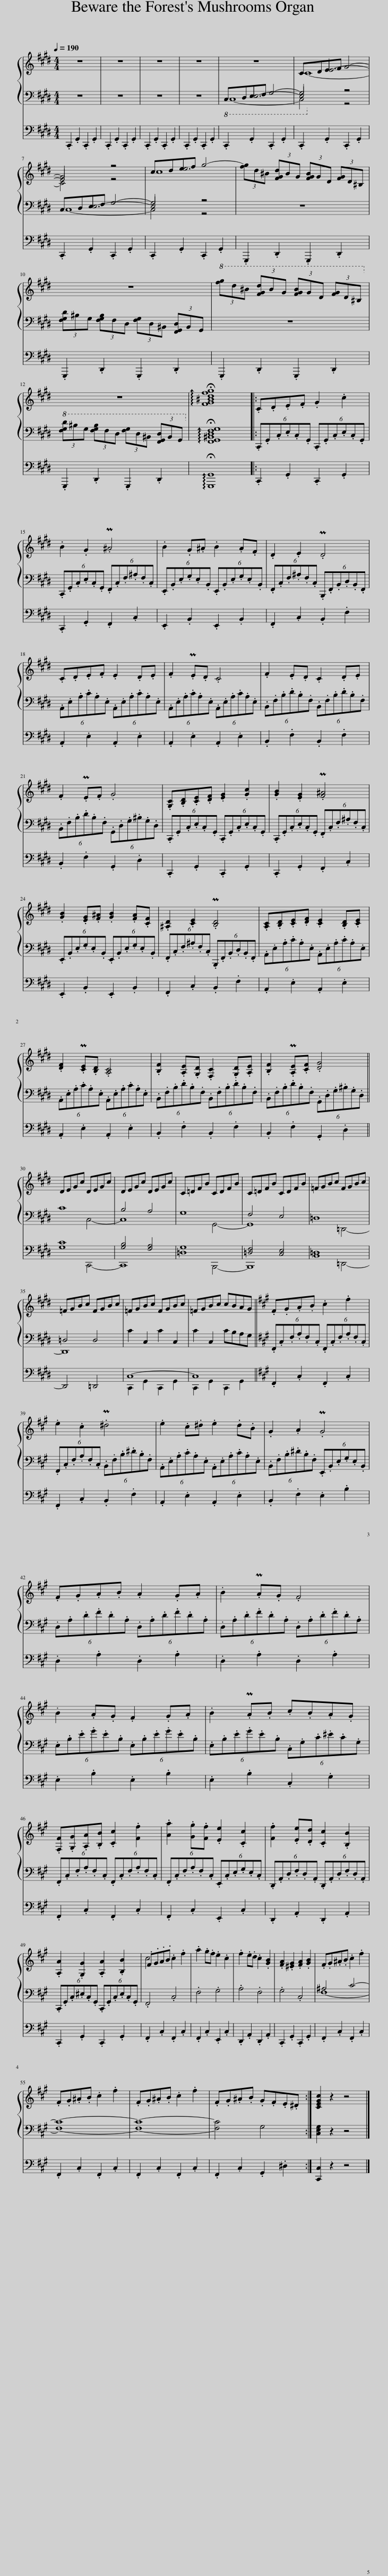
X:1
%%score { ( 1 6 7 ) | ( 2 4 5 ) | ( 3 8 ) }
L:1/8
Q:1/4=190
M:4/4
I:linebreak $
K:E
V:1 treble
V:6 treble
V:7 treble
V:2 bass
V:4 bass
V:5 bass
V:3 bass
V:8 bass
V:1
 z8 | z8 | z8 | z8 | z8 | %5
 CDEF G4- |$ G4 z4 | cdef g4- | (3[fg]d^B (3[FGd]BG (3[FGB]GD (3[FG]D^B, |$ z8 | %10
!8va(! (3[f'g']d'^b (3[fgd']bg (3[fgb]gd (3[fg]d^B!8va)! |$ z8 | !arpeggio!!fermata![FG^Bdfg]8 |: .C.D.E.F .G2 .c2 |$ .B2 .G2 .P^A4 | %15
 .B2 .G.^A .B2 .A.F | .D2 .E2 .PD4 |$ .C.D.E.F .E2 .D.E | .F2 .PE.D .C4 | .F2 .E.D .C2 .D.E |$ %20
 .F2 .PE.F .G4 | .[G,C].[B,D].[CE].[DF] .[EG]2 .[Gc]2 | .[GB]2 .[EG]2 .P[F^A]4 |$ .[GB]2 .[EG].[F^A] .[GB]2 .[FA].[CF] | .[^A,D]2 .[CE]2 .P[B,D]4 | %25
 .[A,C].[B,D].[CE].[DF] .[CE]2 .[B,D].[CE] |$ .[DF]2 .P[CE].[B,D] .[A,C]4 | .[B,F]2 .[A,E].[G,D] .[F,C]2 .[G,D].[A,E] | .[B,F]2 .P[A,E].[CF] .[DG]4 ||$ DEGc DEGc | %30
 DEGc DEGc | C=DFB CDFB | C=DFB CDFB | =FGBc FGBc |$ =FGBc FGBc | %35
 =FGBc FGBc | =FGBc cBAG ||[K:A] .F.G.A.B .c2 .f2 |$ .e2 .c2 .P^d4 | .e2 .c.^d .e2 .d.B | %40
 .G2 .A2 .PG4 |$ .F.G.A.B .A2 .G.A | .B2 .PA.G .F4 |$ .B2 .A.G .F2 .G.A | .B2 .PA.B .c.B.A.G |$ %45
 .[F,F].[G,G].[A,A].[B,B] .[Cc]2 .[Ff]2 | .[Aa]2 .[Gg].[Ff] .[Ee]2 .[Cc]2 | .[Ff]2 .[Ee].[Dd] .[Cc]2 .[B,B]2 |$ .[A,A]2 .[G,G]2 .[A,A]2 .[B,B]2 | .F.G.A.B .c2 .f2 | %50
 .a2 .g.f .e2 .c2 | .f2 .e.d .c2 .[GB]2 | .[FA]2 .[^EG]2 .[FA]2 .[GB]2 | .F.G.^A.B .c2 .f2 |$ .F.G.^A.B .c2 .f2 | %55
 .F.G.^A.B .c2 .f2 | .F.G.^A.B .G.F.E.^D :| [CEGc]2 z2 z4 |] %58
V:2
 z8 | z8 | z8 | z8 |!8vb(! C,,D,,E,,F,, G,,4- | %5
 G,,4!8vb)! z4 |$ C,D,E,F, G,4- | G,4 z4 | z8 |$ (3[F,G,D]^B,G, (3[F,G,B,]F,D, (3[F,G,]D,^B,, (3[F,,G,,D,]B,,G,, | %10
 z8 |$!8va(! (3[FGd]^BG (3[FGB]FD (3[FG]D^B, (3[F,G,D]B,G,!8va)! | !arpeggio!!fermata![F,,G,,^B,,D,F,G,]8 |: (6:4:6.C,,.G,,.C,.E,.C,.G,, (6:4:6.C,,.G,,.C,.E,.C,.G,, |$ (6:4:6.C,,.G,,.C,.E,.C,.G,, (6:4:6.F,,.C,.F,.^A,.F,.C, | %15
 (6:4:6.E,,.B,,.E,.G,.E,.B,, (6:4:6.E,,.B,,.E,.G,.E,.B,, | (6:4:6.F,,.C,.F,.^A,.F,.C, (6:4:6.B,,,.F,,.B,,.D,.B,,.F,, |$ (6:4:6.A,,.E,.A,.C.A,.E, (6:4:6.A,,.E,.A,.C.A,.E, | (6:4:6.A,,.E,.A,.C.A,.E, (6:4:6.A,,.E,.A,.C.A,.E, | (6:4:6.B,,.F,.B,.D.B,.F, (6:4:6.B,,.F,.B,.D.B,.F, |$ %20
 (6:4:6.B,,.F,.B,.D.B,.F, (6:4:6.G,,.D,.G,.^B,.G,.D, | (6:4:6.C,,.G,,.C,.E,.C,.G,, (6:4:6.C,,.G,,.C,.E,.C,.G,, | (6:4:6.C,,.G,,.C,.E,.C,.G,, (6:4:6.F,,.C,.F,.^A,.F,.C, |$ (6:4:6.E,,.B,,.E,.G,.E,.B,, (6:4:6.E,,.B,,.E,.G,.E,.B,, | (6:4:6.F,,.C,.F,.^A,.F,.C, (6:4:6.B,,,.F,,.B,,.D,.B,,.F,, | %25
 (6:4:6.A,,.E,.A,.C.A,.E, (6:4:6.A,,.E,.A,.C.A,.E, |$ (6:4:6.A,,.E,.A,.C.A,.E, (6:4:6.A,,.E,.A,.C.A,.E, | (6:4:6.B,,.F,.B,.D.B,.F, (6:4:6.B,,.F,.B,.D.B,.F, | (6:4:6.B,,.F,.B,.D.B,.F, (6:4:6.G,,.D,.G,.^B,.G,.D, ||$ C8 | %30
 B,4 A,4 | G,8 | F,4 E,4 | =D,8 |$ =D,4 D,4 | %35
 C2 C,2 C2 C,2 | C2 C,2 CB,A,G, ||[K:A] (6:4:6.F,,.C,.F,.A,.F,.C, (6:4:6.F,,.C,.F,.A,.F,.C, |$ (6:4:6.F,,.C,.F,.A,.F,.C, (6:4:6.B,,.F,.B,.^D.B,.F, | (6:4:6.A,,.E,.A,.C.A,.E, (6:4:6.A,,.E,.A,.C.A,.E, | %40
 (6:4:6.B,,.F,.B,.^D.B,.F, (6:4:6.E,,.B,,.E,.G,.E,.B,, |$ (6:4:6.D,.A,.D.F.D.A, (6:4:6.D,.A,.D.F.D.A, | (6:4:6.D,.A,.D.F.D.A, (6:4:6.D,.A,.D.F.D.A, |$ (6:4:6.E,.B,.E.G.E.B, (6:4:6.E,.B,.E.G.E.B, | (6:4:6.E,.B,.E.G.E.B, (6:4:6.C,.G,.C.^E.C.G, |$ %45
 (6:4:6.F,,.C,.F,.A,.F,.C, (6:4:6.F,,.C,.F,.A,.F,.C, | (6:4:6.F,,.C,.F,.A,.F,.C, (6:4:6.E,,.C,.E,.G,.E,.C, | (6:4:6.D,,.A,,.D,.F,.D,.A,, (6:4:6.D,,.A,,.D,.F,.D,.A,, |$ (6:4:6.C,,.G,,.C,.^E,.C,.G,, (6:4:6.C,,.G,,.C,.E,.C,.G,, | .F,,4 .C,4 | %50
 .F,4 .G,4 | .A,4 .F,4 | .G,4 .C,4 | ^A,4 C4- |$ C8- | %55
 C8- | [F,C]4 G,4 :| [C,E,G,]2 z2 z4 |] %58
V:3
 .C,,2 .G,,2 .C,,2 .G,,2 | .C,,2 .G,,2 .C,,2 .G,,2 | .C,,2 .G,,2 .C,,2 .G,,2 | .C,,2 .G,,2 .C,,2 .G,,2 | .C,,2 .G,,2 .C,,2 .G,,2 | %5
 .C,,2 .G,,2 .C,,2 .G,,2 |$ .C,,2 .G,,2 .C,,2 .G,,2 | .C,,2 .G,,2 .C,,2 .G,,2 | .G,,,2 .D,,2 .G,,,2 .D,,2 |$ .G,,,2 .D,,2 .G,,,2 .D,,2 | %10
 .G,,,2 .D,,2 .G,,,2 .D,,2 |$ .G,,,2 .D,,2 .G,,,2 .D,,2 | !arpeggio!!fermata![G,,,G,,]8 |: .C,,2 .G,,2 .C,,2 .G,,2 |$ .C,,2 .G,,2 .F,,2 .C,2 | %15
 .E,,2 .B,,2 .E,,2 .B,,2 | .F,,2 .C,2 .B,,2 .F,2 |$ .A,,2 .E,2 .A,,2 .E,2 | .A,,2 .E,2 .A,,2 .E,2 | .B,,2 .F,2 .B,,2 .F,2 |$ %20
 .B,,2 .F,2 .G,,2 .D,2 | .C,,2 .G,,2 .C,,2 .G,,2 | .C,,2 .G,,2 .F,,2 .C,2 |$ .E,,2 .B,,2 .E,,2 .B,,2 | .F,,2 .C,2 .B,,2 .F,2 | %25
 .A,,2 .E,2 .A,,2 .E,2 |$ .A,,2 .E,2 .A,,2 .E,2 | .B,,2 .F,2 .B,,2 .F,2 | .B,,2 .F,2 .G,,2 .D,2 ||$ [G,C]8 | %30
 [G,B,]4 [F,A,]4 | [=D,G,]8 | [=D,F,]4 [C,E,]4 | [B,,=D,]8 |$ D,,4 =D,,4 | %35
 C,8- | C,8 ||[K:A] .F,,2 .C,2 .F,,2 .C,2 |$ .F,,2 .C,2 .B,,2 .F,2 | .A,,2 .E,2 .A,,2 .E,2 | %40
 .B,,2 .F,2 .E,2 .B,2 |$ .D,2 .A,2 .D,2 .A,2 | .D,2 .A,2 .D,2 .A,2 |$ .E,2 .B,2 .E,2 .B,2 | .E,2 .B,2 .C,2 .G,2 |$ %45
 .F,,2 .C,2 .F,,2 .C,2 | .F,,2 .C,2 .E,,2 .C,2 | .D,,2 .A,,2 .D,,2 .A,,2 |$ .C,,2 .G,,2 .C,,2 .G,,2 | .F,,2 .C,2 .F,,2 .C,2 | %50
 .F,,2 .C,2 .E,,2 .C,2 | .D,,2 .A,,2 .D,,2 .A,,2 | .C,,2 .G,,2 .C,,2 .G,,2 | .F,,2 .C,2 .F,,2 .C,2 |$ .F,,2 .C,2 .F,,2 .C,2 | %55
 .F,,2 .C,2 .F,,2 .C,2 | .F,,2 .C,2 .G,,2 .^D,2 :| [C,,C,]2 z2 z4 |] %58
V:4
 x8 | x8 | x8 | x8 |!8vb(! C,,8- | %5
 C,,4!8vb)! z4 |$ C,8- | C,4 z4 | x8 |$ x8 | %10
 x8 |$!8va(! x8!8va)! | x8 |: x8 |$ x8 | %15
 x8 | x8 |$ x8 | x8 | x8 |$ %20
 x8 | x8 | x8 |$ x8 | x8 | %25
 x8 |$ x8 | x8 | x8 ||$ x4 C,4- | %30
 C,8 | x4 G,,4- | G,,8 | x4 =D,,4- |$ D,,8 | %35
 x8 | x8 ||[K:A] x8 |$ x8 | x8 | %40
 x8 |$ x8 | x8 |$ x8 | x8 |$ %45
 x8 | x8 | x8 |$ x8 | x8 | %50
 x8 | x8 | x8 | F,8- |$ F,8- | %55
 F,8- | x8 :| x8 |] %58
V:5
 x8 | x8 | x8 | x8 |!8vb(! x2 E,,6- | %5
 E,,4!8vb)! z4 |$ x2 E,6- | E,4 z4 | x8 |$ x8 | %10
 x8 |$!8va(! x8!8va)! | x8 |: x8 |$ x8 | %15
 x8 | x8 |$ x8 | x8 | x8 |$ %20
 x8 | x8 | x8 |$ x8 | x8 | %25
 x8 |$ x8 | x8 | x8 ||$ x8 | %30
 x8 | x8 | x8 | x8 |$ x8 | %35
 x8 | x8 ||[K:A] x8 |$ x8 | x8 | %40
 x8 |$ x8 | x8 |$ x8 | x8 |$ %45
 x8 | x8 | x8 |$ x8 | x8 | %50
 x8 | x8 | x8 | x8 |$ x8 | %55
 x8 | x8 :| x8 |] %58
V:6
 x8 | x8 | x8 | x8 | x8 | %5
 C8- |$ C4 z4 | c8 | x8 |$ x8 | %10
!8va(! x8!8va)! |$ x8 | x8 |: x8 |$ x8 | %15
 x8 | x8 |$ x8 | x8 | x8 |$ %20
 x8 | x8 | x8 |$ x8 | x8 | %25
 x8 |$ x8 | x8 | x8 ||$ x8 | %30
 x8 | x8 | x8 | x8 |$ x8 | %35
 x8 | x8 ||[K:A] x8 |$ x8 | x8 | %40
 x8 |$ x8 | x8 |$ x8 | x8 |$ %45
 x8 | x8 | x8 |$ x8 | c4 x4 | %50
 x8 | x8 | x8 | x8 |$ x8 | %55
 x8 | x8 :| x8 |] %58
V:7
 x8 | x8 | x8 | x8 | x8 | %5
 x2 E6- |$ E4 z4 | x2 e6 | x8 |$ x8 | %10
!8va(! x8!8va)! |$ x8 | x8 |: x8 |$ x8 | %15
 x8 | x8 |$ x8 | x8 | x8 |$ %20
 x8 | x8 | x8 |$ x8 | x8 | %25
 x8 |$ x8 | x8 | x8 ||$ x8 | %30
 x8 | x8 | x8 | x8 |$ x8 | %35
 x8 | x8 ||[K:A] x8 |$ x8 | x8 | %40
 x8 |$ x8 | x8 |$ x8 | x8 |$ %45
 x8 | x8 | x8 |$ x8 | x8 | %50
 x8 | x8 | x8 | x8 |$ x8 | %55
 x8 | x8 :| x8 |] %58
V:8
 x8 | x8 | x8 | x8 | x8 | %5
 x8 |$ x8 | x8 | x8 |$ x8 | %10
 x8 |$ x8 | x8 |: x8 |$ x8 | %15
 x8 | x8 |$ x8 | x8 | x8 |$ %20
 x8 | x8 | x8 |$ x8 | x8 | %25
 x8 |$ x8 | x8 | x8 ||$ x4 C,,4- | %30
 C,,8 | x4 B,,,4- | B,,,8 | x4 =D,,4- |$ x8 | %35
 C,,2 G,,2 C,,2 G,,2 | C,,2 G,,2 C,,2 G,,2 ||[K:A] x8 |$ x8 | x8 | %40
 x8 |$ x8 | x8 |$ x8 | x8 |$ %45
 x8 | x8 | x8 |$ x8 | x8 | %50
 x8 | x8 | x8 | x8 |$ x8 | %55
 x8 | x8 :| x8 |] %58
